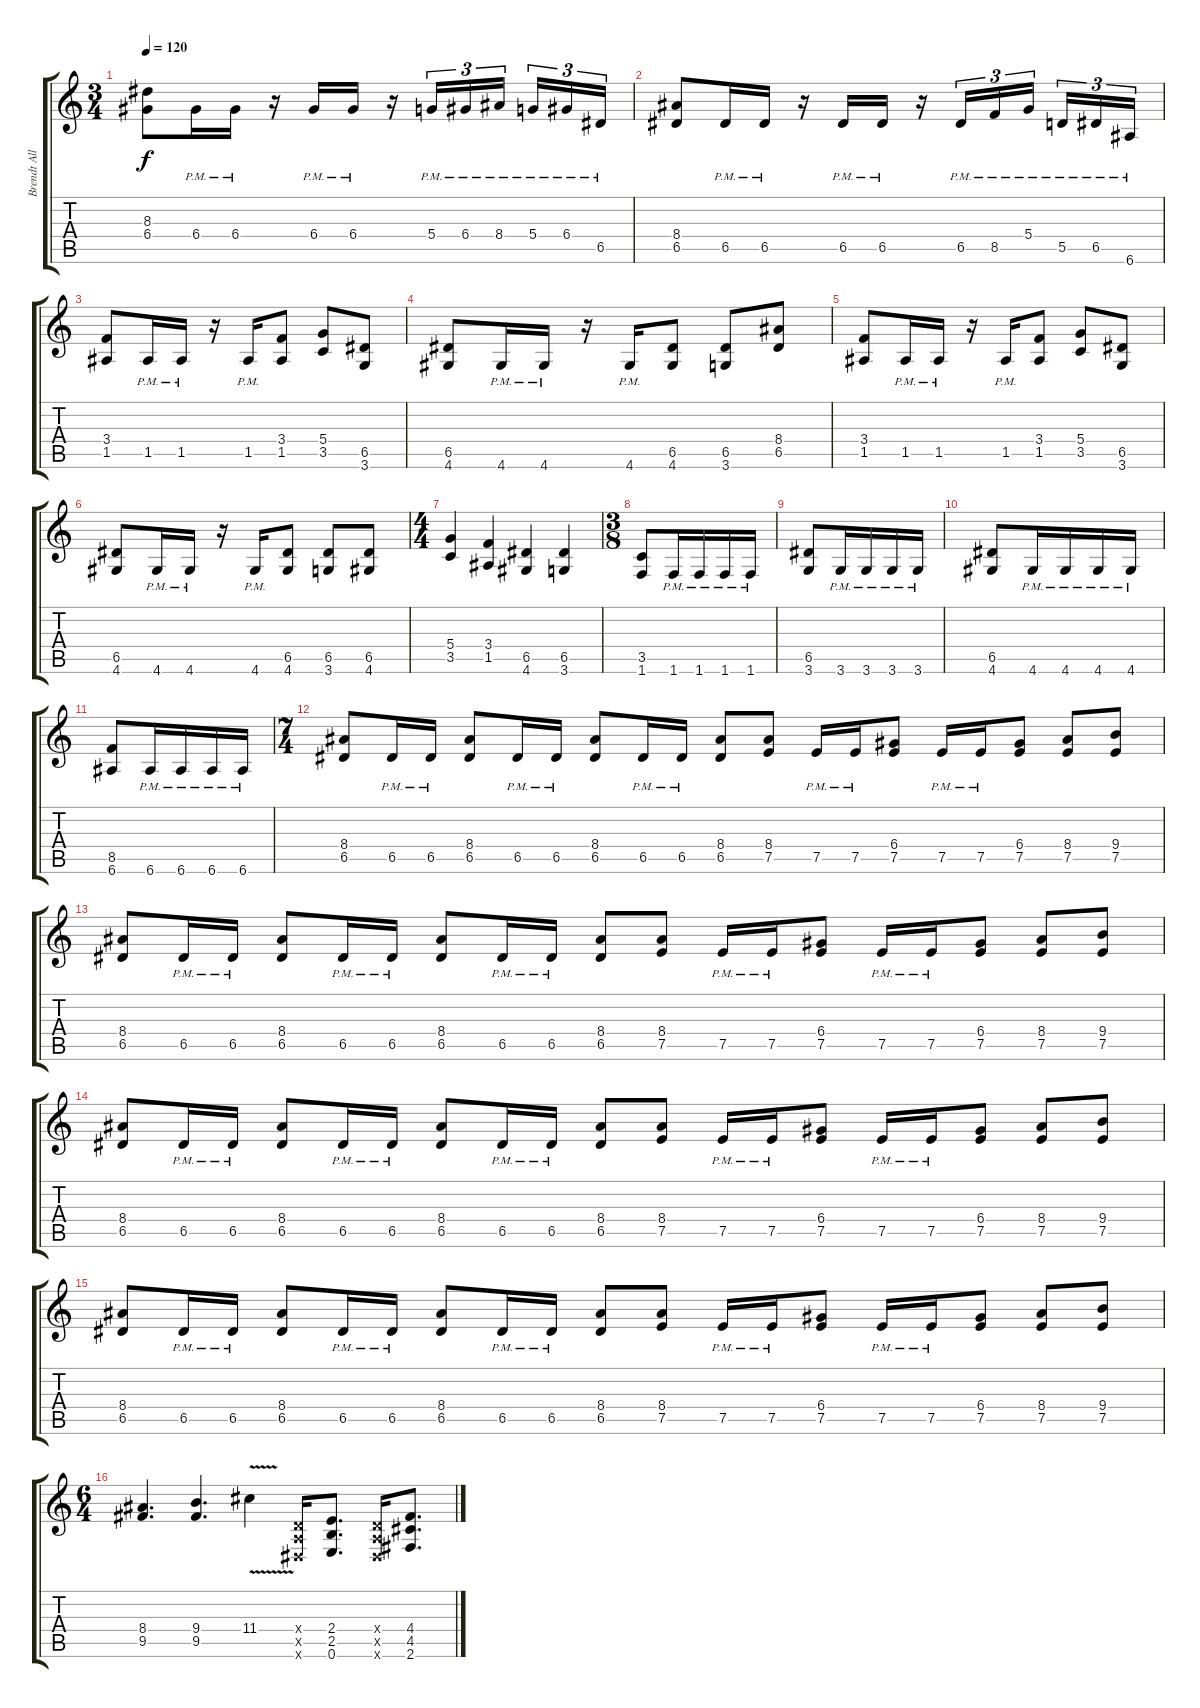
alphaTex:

\track ("Brendt Allman" "Brendt All") {instrument distortionguitar}
\staff {score tabs}
\tuning (E4 B3 G3 D3 A2 E2) {hide}
\ts (3 4)
\tempo 120
\clef g2
\ks c
(8.3 6.4).8{dy f} 6.4{pm}.16 6.4{pm}.16 r.16 6.4{pm}.16 6.4{pm}.16 r.16 5.4{pm}.16{tu (3 2)} 6.4{pm}.16{tu (3 2)} 8.4{pm}.16{tu (3 2) beam splitsecondary} 5.4{pm}.16{tu (3 2)} 6.4{pm}.16{tu (3 2)} 6.5{pm}.16{tu (3 2)} |
(8.4 6.5).8 6.5{pm}.16 6.5{pm}.16 r.16 6.5{pm}.16 6.5{pm}.16 r.16 6.5{pm}.16{tu (3 2)} 8.5{pm}.16{tu (3 2)} 5.4{pm}.16{tu (3 2) beam splitsecondary} 5.5{pm}.16{tu (3 2)} 6.5{pm}.16{tu (3 2)} 6.6{pm}.16{tu (3 2)} |
(3.4 1.5).8 1.5{pm}.16 1.5{pm}.16 r.16 1.5{pm}.16 (3.4 1.5).8 (5.4 3.5).8 (6.5 3.6).8 |
(6.5 4.6).8 4.6{pm}.16 4.6{pm}.16 r.16 4.6{pm}.16 (6.5 4.6).8 (6.5 3.6).8 (8.4 6.5).8 |
(3.4 1.5).8 1.5{pm}.16 1.5{pm}.16 r.16 1.5{pm}.16 (3.4 1.5).8 (5.4 3.5).8 (6.5 3.6).8 |
(6.5 4.6).8 4.6{pm}.16 4.6{pm}.16 r.16 4.6{pm}.16 (6.5 4.6).8 (6.5 3.6).8 (6.5 4.6).8 |
\ts (4 4)
(5.4 3.5).4 (3.4 1.5).4 (6.5 4.6).4 (6.5 3.6).4 |
\ts (3 8)
(3.5 1.6).8 1.6{pm}.16 1.6{pm}.16 1.6{pm}.16 1.6{pm}.16 |
(6.5 3.6).8 3.6{pm}.16 3.6{pm}.16 3.6{pm}.16 3.6{pm}.16 |
(6.5 4.6).8 4.6{pm}.16 4.6{pm}.16 4.6{pm}.16 4.6{pm}.16 |
(8.5 6.6).8 6.6{pm}.16 6.6{pm}.16 6.6{pm}.16 6.6{pm}.16 |
\ts (7 4)
(8.4 6.5).8 6.5{pm}.16 6.5{pm}.16 (8.4 6.5).8 6.5{pm}.16 6.5{pm}.16 (8.4 6.5).8 6.5{pm}.16 6.5{pm}.16 (8.4 6.5).8 (8.4 7.5).8 7.5{pm}.16 7.5{pm}.16 (6.4 7.5).8 7.5{pm}.16 7.5{pm}.16 (6.4 7.5).8 (8.4 7.5).8 (9.4 7.5).8 |
(8.4 6.5).8 6.5{pm}.16 6.5{pm}.16 (8.4 6.5).8 6.5{pm}.16 6.5{pm}.16 (8.4 6.5).8 6.5{pm}.16 6.5{pm}.16 (8.4 6.5).8 (8.4 7.5).8 7.5{pm}.16 7.5{pm}.16 (6.4 7.5).8 7.5{pm}.16 7.5{pm}.16 (6.4 7.5).8 (8.4 7.5).8 (9.4 7.5).8 |
(8.4 6.5).8 6.5{pm}.16 6.5{pm}.16 (8.4 6.5).8 6.5{pm}.16 6.5{pm}.16 (8.4 6.5).8 6.5{pm}.16 6.5{pm}.16 (8.4 6.5).8 (8.4 7.5).8 7.5{pm}.16 7.5{pm}.16 (6.4 7.5).8 7.5{pm}.16 7.5{pm}.16 (6.4 7.5).8 (8.4 7.5).8 (9.4 7.5).8 |
(8.4 6.5).8 6.5{pm}.16 6.5{pm}.16 (8.4 6.5).8 6.5{pm}.16 6.5{pm}.16 (8.4 6.5).8 6.5{pm}.16 6.5{pm}.16 (8.4 6.5).8 (8.4 7.5).8 7.5{pm}.16 7.5{pm}.16 (6.4 7.5).8 7.5{pm}.16 7.5{pm}.16 (6.4 7.5).8 (8.4 7.5).8 (9.4 7.5).8 |
\ts (6 4)
(8.4 9.5).4{d} (9.4 9.5).4{d} 11.4{v}.4 (0.4{x} 0.5{x} -1.6{x}).16 (2.4 2.5 0.6).8{d} (0.4{x} 0.5{x} -1.6{x}).16 (4.4 4.5 2.6).8{d}
